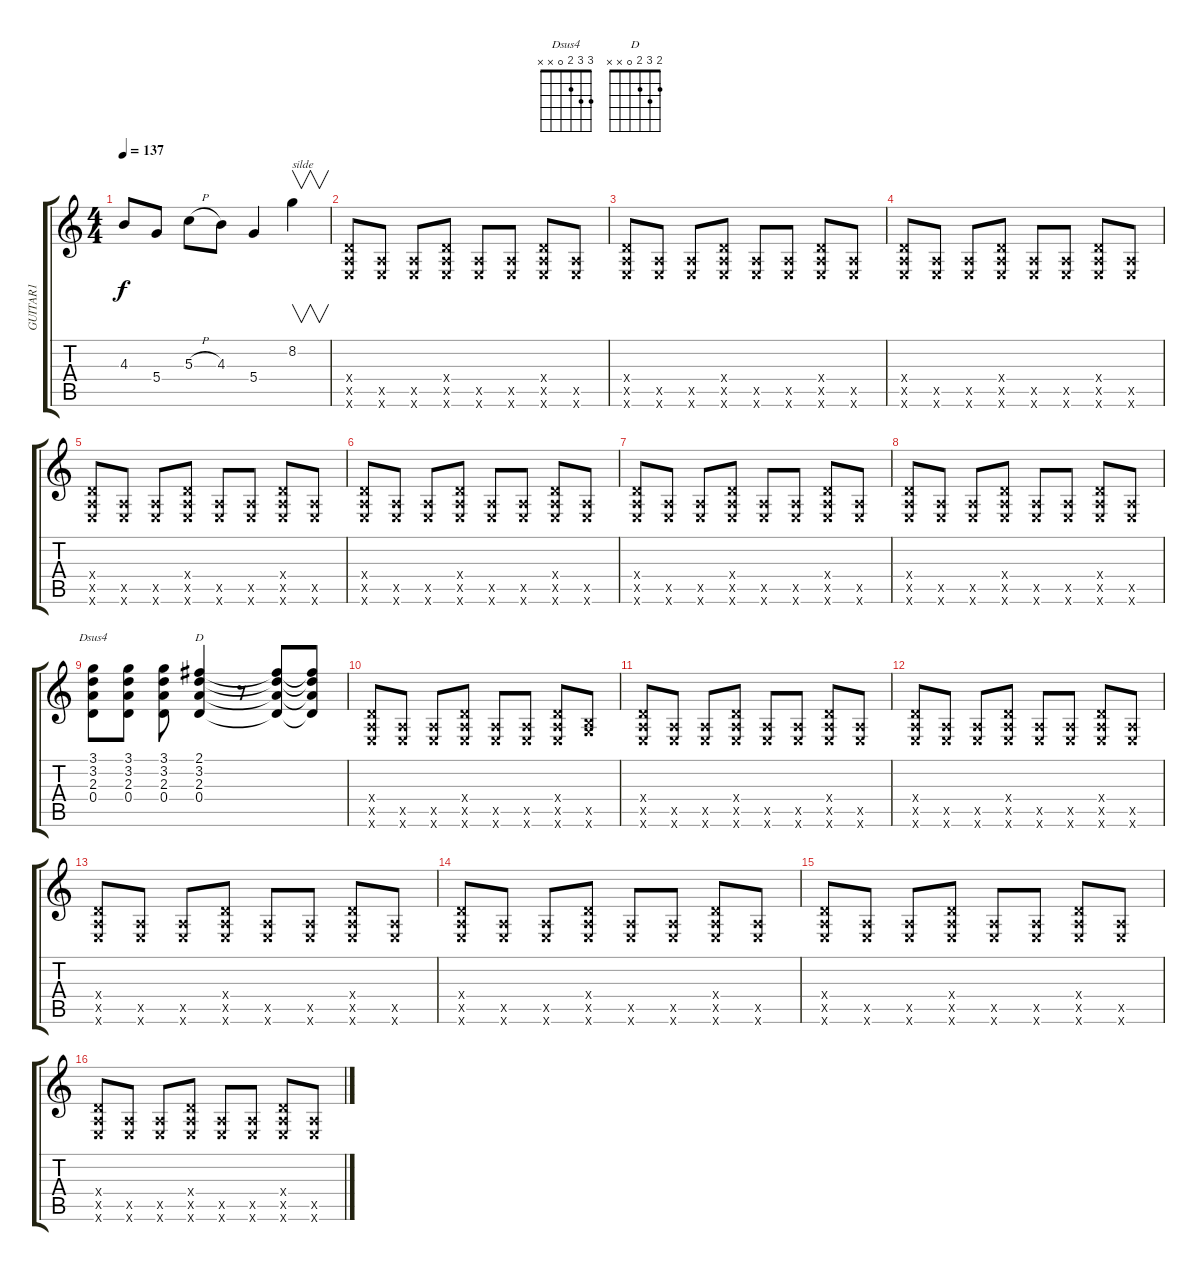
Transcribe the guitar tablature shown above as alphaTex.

\track ("GUITAR1" "GUITAR1") {instrument distortionguitar}
\staff {score tabs}
\tuning (E4 B3 G3 D3 A2 E2) {hide}
\chord ("Dsus4" 3 3 2 0 x x)
\chord ("D" 2 3 2 0 x x)
\ts (4 4)
\tempo 137
\clef g2
\ks c
4.3.8{dy f} 5.4.8 5.3{h}.8 4.3.8 5.4.4 8.2.4{v txt "silde"} |
(0.4{x} 0.5{x} 0.6{x}).8{volume 16 balance 4} (0.5{x} 0.6{x}).8 (0.5{x} 0.6{x}).8 (0.4{x} 0.5{x} 0.6{x}).8 (0.5{x} 0.6{x}).8 (0.5{x} 0.6{x}).8 (0.4{x} 0.5{x} 0.6{x}).8 (0.5{x} 0.6{x}).8 |
(0.4{x} 0.5{x} 0.6{x}).8 (0.5{x} 0.6{x}).8 (0.5{x} 0.6{x}).8 (0.4{x} 0.5{x} 0.6{x}).8 (0.5{x} 0.6{x}).8 (0.5{x} 0.6{x}).8 (0.4{x} 0.5{x} 0.6{x}).8 (0.5{x} 0.6{x}).8 |
(0.4{x} 0.5{x} 0.6{x}).8 (0.5{x} 0.6{x}).8 (0.5{x} 0.6{x}).8 (0.4{x} 0.5{x} 0.6{x}).8 (0.5{x} 0.6{x}).8 (0.5{x} 0.6{x}).8 (0.4{x} 0.5{x} 0.6{x}).8 (0.5{x} 0.6{x}).8 |
(0.4{x} 0.5{x} 0.6{x}).8 (0.5{x} 0.6{x}).8 (0.5{x} 0.6{x}).8 (0.4{x} 0.5{x} 0.6{x}).8 (0.5{x} 0.6{x}).8 (0.5{x} 0.6{x}).8 (0.4{x} 0.5{x} 0.6{x}).8 (0.5{x} 0.6{x}).8 |
(0.4{x} 0.5{x} 0.6{x}).8 (0.5{x} 0.6{x}).8 (0.5{x} 0.6{x}).8 (0.4{x} 0.5{x} 0.6{x}).8 (0.5{x} 0.6{x}).8 (0.5{x} 0.6{x}).8 (0.4{x} 0.5{x} 0.6{x}).8 (0.5{x} 0.6{x}).8 |
(0.4{x} 0.5{x} 0.6{x}).8 (0.5{x} 0.6{x}).8 (0.5{x} 0.6{x}).8 (0.4{x} 0.5{x} 0.6{x}).8 (0.5{x} 0.6{x}).8 (0.5{x} 0.6{x}).8 (0.4{x} 0.5{x} 0.6{x}).8 (0.5{x} 0.6{x}).8 |
(0.4{x} 0.5{x} 0.6{x}).8 (0.5{x} 0.6{x}).8 (0.5{x} 0.6{x}).8 (0.4{x} 0.5{x} 0.6{x}).8 (0.5{x} 0.6{x}).8 (0.5{x} 0.6{x}).8 (0.4{x} 0.5{x} 0.6{x}).8 (0.5{x} 0.6{x}).8 |
(3.1 3.2 2.3 0.4).8{ch "Dsus4" volume 9 balance 4} (3.1 3.2 2.3 0.4).8 (3.1 3.2 2.3 0.4).8 (2.1 3.2 2.3 0.4).4{ch "D"} r.8 (2.1{t} 3.2{t} 2.3{t} 0.4{t}).8 (2.1{t} 3.2{t} 2.3{t} 0.4{t}).8 |
(0.4{x} 0.5{x} 0.6{x}).8{volume 15 balance 4} (0.5{x} 0.6{x}).8 (0.5{x} 0.6{x}).8 (0.4{x} 0.5{x} 0.6{x}).8 (0.5{x} 0.6{x}).8 (0.5{x} 0.6{x}).8 (0.4{x} 0.5{x} 0.6{x}).8 (2.5{x} 3.6{x}).8 |
(0.4{x} 0.5{x} 0.6{x}).8 (0.5{x} 0.6{x}).8 (0.5{x} 0.6{x}).8 (0.4{x} 0.5{x} 0.6{x}).8 (0.5{x} 0.6{x}).8 (0.5{x} 0.6{x}).8 (0.4{x} 0.5{x} 0.6{x}).8 (0.5{x} 0.6{x}).8 |
(0.4{x} 0.5{x} 0.6{x}).8 (0.5{x} 0.6{x}).8 (0.5{x} 0.6{x}).8 (0.4{x} 0.5{x} 0.6{x}).8 (0.5{x} 0.6{x}).8 (0.5{x} 0.6{x}).8 (0.4{x} 0.5{x} 0.6{x}).8 (0.5{x} 0.6{x}).8 |
(0.4{x} 0.5{x} 0.6{x}).8 (0.5{x} 0.6{x}).8 (0.5{x} 0.6{x}).8 (0.4{x} 0.5{x} 0.6{x}).8 (0.5{x} 0.6{x}).8 (0.5{x} 0.6{x}).8 (0.4{x} 0.5{x} 0.6{x}).8 (0.5{x} 0.6{x}).8 |
(0.4{x} 0.5{x} 0.6{x}).8 (0.5{x} 0.6{x}).8 (0.5{x} 0.6{x}).8 (0.4{x} 0.5{x} 0.6{x}).8 (0.5{x} 0.6{x}).8 (0.5{x} 0.6{x}).8 (0.4{x} 0.5{x} 0.6{x}).8 (0.5{x} 0.6{x}).8 |
(0.4{x} 0.5{x} 0.6{x}).8 (0.5{x} 0.6{x}).8 (0.5{x} 0.6{x}).8 (0.4{x} 0.5{x} 0.6{x}).8 (0.5{x} 0.6{x}).8 (0.5{x} 0.6{x}).8 (0.4{x} 0.5{x} 0.6{x}).8 (0.5{x} 0.6{x}).8 |
(0.4{x} 0.5{x} 0.6{x}).8 (0.5{x} 0.6{x}).8 (0.5{x} 0.6{x}).8 (0.4{x} 0.5{x} 0.6{x}).8 (0.5{x} 0.6{x}).8 (0.5{x} 0.6{x}).8 (0.4{x} 0.5{x} 0.6{x}).8 (0.5{x} 0.6{x}).8
